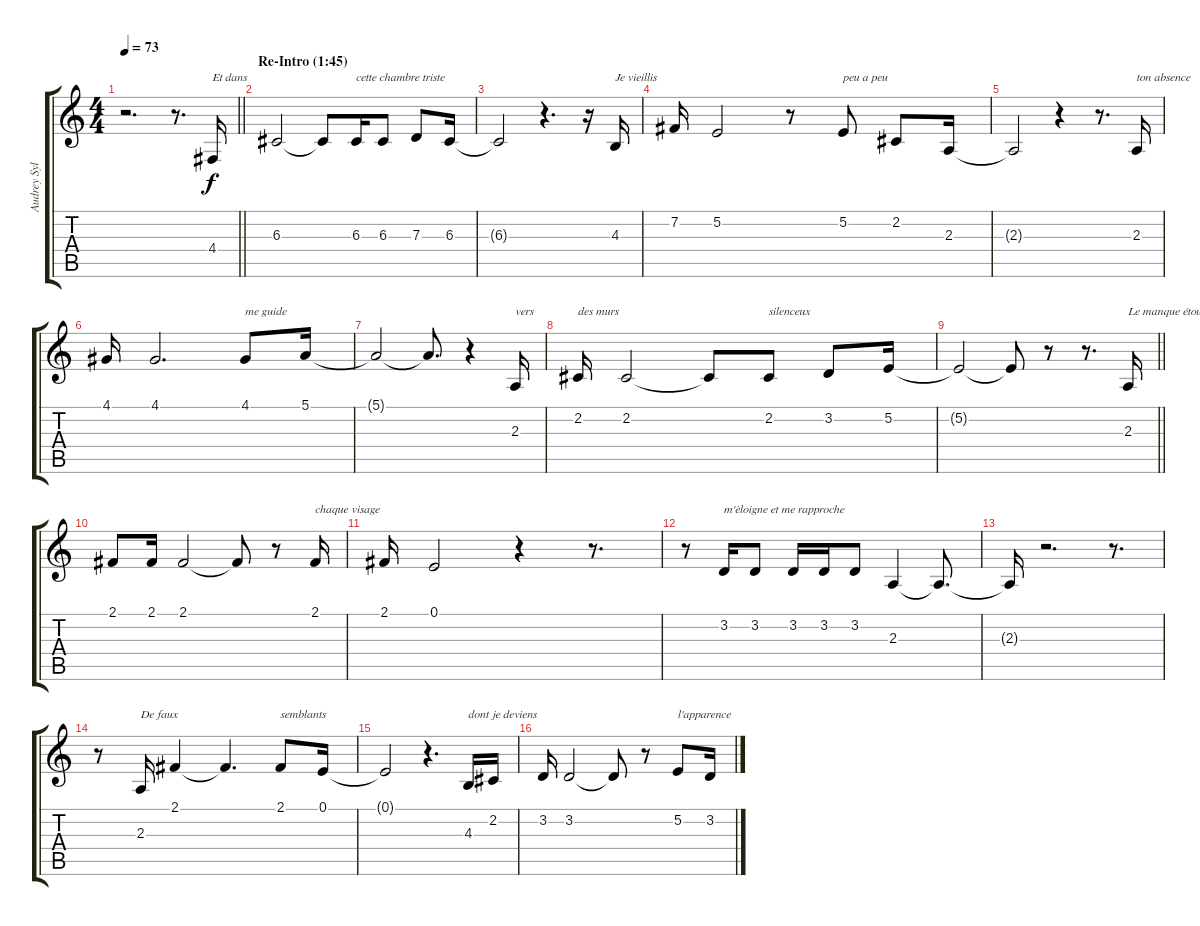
\track ("Audrey Sylvain" "Audrey Syl") {instrument lead2sawtooth}
\staff {score tabs}
\tuning (E4 B3 G3 D3 A2 E2) {hide}
\ts (4 4)
\tempo 73
\clef g2
\barLineRight lightlight
\ks c
r.2{d dy f} r.8{d} 4.4.16{txt "Et dans"} |
\section ("" "Re-Intro (1:45)")
6.3.2 6.3{t}.8 6.3.16{txt "cette chambre triste"} 6.3.8 7.3.8 6.3.16 |
6.3{t}.2 r.4{d} r.16 4.3.16{txt "Je vieillis"} |
7.2.16 5.2.2 r.8 5.2.8{txt "peu a peu"} 2.2.8 2.3.16 |
2.3{t}.2 r.4 r.8{d} 2.3.16{txt "ton absence"} |
4.1.16 4.1.2{d} 4.1.8{txt "me guide"} 5.1.16 |
5.1{t}.2 5.1{t}.8{d} r.4 2.3.16{txt "vers"} |
2.2.16{txt "des murs"} 2.2.2 2.2{t}.8 2.2.8{txt "silenceux"} 3.2.8 5.2.16 |
\barLineRight lightlight
5.2{t}.2 5.2{t}.8 r.8 r.8{d} 2.3.16{txt "Le manque étouffe"} |
\section ("" "")
2.1.8 2.1.16 2.1.2 2.1{t}.8 r.8 2.1.16{txt "chaque visage"} |
2.1.16 0.1.2 r.4 r.8{d} |
r.8 3.2.16{txt "m'èloigne et me rapproche"} 3.2.8 3.2.16 3.2.16 3.2.8 2.3.4 2.3{t}.8{d} |
2.3{t}.16 r.2{d} r.8{d} |
r.8 2.3.16{txt "De faux"} 2.1.4 2.1{t}.4{d} 2.1.8{txt "semblants"} 0.1.16 |
0.1{t}.2 r.4{d} 4.3.16{txt "dont je deviens"} 2.2.16 |
3.2.16 3.2.2 3.2{t}.8 r.8 5.2.8{txt "l'apparence"} 3.2{sl}.16
